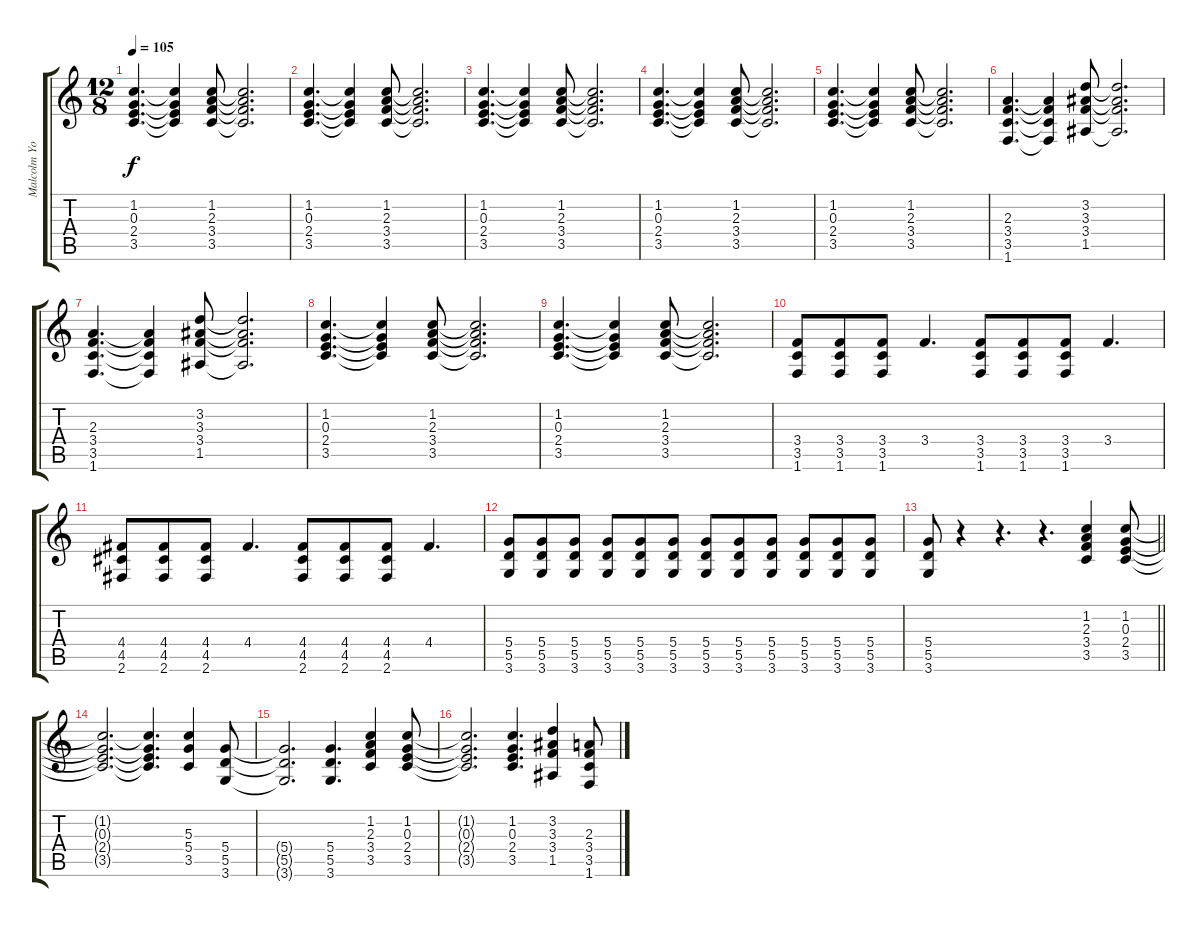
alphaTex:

\track ("Malcolm Young" "Malcolm Yo") {instrument distortionguitar}
\staff {score tabs}
\tuning (E4 B3 G3 D3 A2 E2) {hide}
\ts (12 8)
\tempo 105
\clef g2
\ks c
(1.2 0.3 2.4 3.5).4{d dy f} (1.2{t} 0.3{t} 2.4{t} 3.5{t}).4 (1.2 2.3 3.4 3.5).8 (1.2{t} 2.3{t} 3.4{t} 3.5{t}).2{d} |
(1.2 0.3 2.4 3.5).4{d} (1.2{t} 0.3{t} 2.4{t} 3.5{t}).4 (1.2 2.3 3.4 3.5).8 (1.2{t} 2.3{t} 3.4{t} 3.5{t}).2{d} |
(1.2 0.3 2.4 3.5).4{d} (1.2{t} 0.3{t} 2.4{t} 3.5{t}).4 (1.2 2.3 3.4 3.5).8 (1.2{t} 2.3{t} 3.4{t} 3.5{t}).2{d} |
(1.2 0.3 2.4 3.5).4{d} (1.2{t} 0.3{t} 2.4{t} 3.5{t}).4 (1.2 2.3 3.4 3.5).8 (1.2{t} 2.3{t} 3.4{t} 3.5{t}).2{d} |
(1.2 0.3 2.4 3.5).4{d} (1.2{t} 0.3{t} 2.4{t} 3.5{t}).4 (1.2 2.3 3.4 3.5).8 (1.2{t} 2.3{t} 3.4{t} 3.5{t}).2{d} |
(2.3 3.4 3.5 1.6).4{d} (2.3{t} 3.4{t} 3.5{t} 1.6{t}).4 (3.2 3.3 3.4 1.5).8 (3.2{t} 3.3{t} 3.4{t} 1.5{t}).2{d} |
(2.3 3.4 3.5 1.6).4{d} (2.3{t} 3.4{t} 3.5{t} 1.6{t}).4 (3.2 3.3 3.4 1.5).8 (3.2{t} 3.3{t} 3.4{t} 1.5{t}).2{d} |
(1.2 0.3 2.4 3.5).4{d} (1.2{t} 0.3{t} 2.4{t} 3.5{t}).4 (1.2 2.3 3.4 3.5).8 (1.2{t} 2.3{t} 3.4{t} 3.5{t}).2{d} |
(1.2 0.3 2.4 3.5).4{d} (1.2{t} 0.3{t} 2.4{t} 3.5{t}).4 (1.2 2.3 3.4 3.5).8 (1.2{t} 2.3{t} 3.4{t} 3.5{t}).2{d} |
(3.4 3.5 1.6).8 (3.4 3.5 1.6).8 (3.4 3.5 1.6).8 3.4.4{d} (3.4 3.5 1.6).8 (3.4 3.5 1.6).8 (3.4 3.5 1.6).8 3.4.4{d} |
(4.4 4.5 2.6).8 (4.4 4.5 2.6).8 (4.4 4.5 2.6).8 4.4.4{d} (4.4 4.5 2.6).8 (4.4 4.5 2.6).8 (4.4 4.5 2.6).8 4.4.4{d} |
(5.4 5.5 3.6).8 (5.4 5.5 3.6).8 (5.4 5.5 3.6).8 (5.4 5.5 3.6).8 (5.4 5.5 3.6).8 (5.4 5.5 3.6).8 (5.4 5.5 3.6).8 (5.4 5.5 3.6).8 (5.4 5.5 3.6).8 (5.4 5.5 3.6).8 (5.4 5.5 3.6).8 (5.4 5.5 3.6).8 |
\barLineRight lightlight
(5.4 5.5 3.6).8 r.4 r.4{d} r.4{d} (1.2 2.3 3.4 3.5).4 (1.2 0.3 2.4 3.5).8 |
(1.2{t} 0.3{t} 2.4{t} 3.5{t}).2{d} (1.2{t} 0.3{t} 2.4{t} 3.5{t}).4{d} (5.3 5.4 3.5).4 (5.4 5.5 3.6).8 |
(5.4{t} 5.5{t} 3.6{t}).2{d} (5.4 5.5 3.6).4{d} (1.2 2.3 3.4 3.5).4 (1.2 0.3 2.4 3.5).8 |
(1.2{t} 0.3{t} 2.4{t} 3.5{t}).2{d} (1.2 0.3 2.4 3.5).4{d} (3.2 3.3 3.4 1.5).4 (2.3 3.4 3.5 1.6).8
